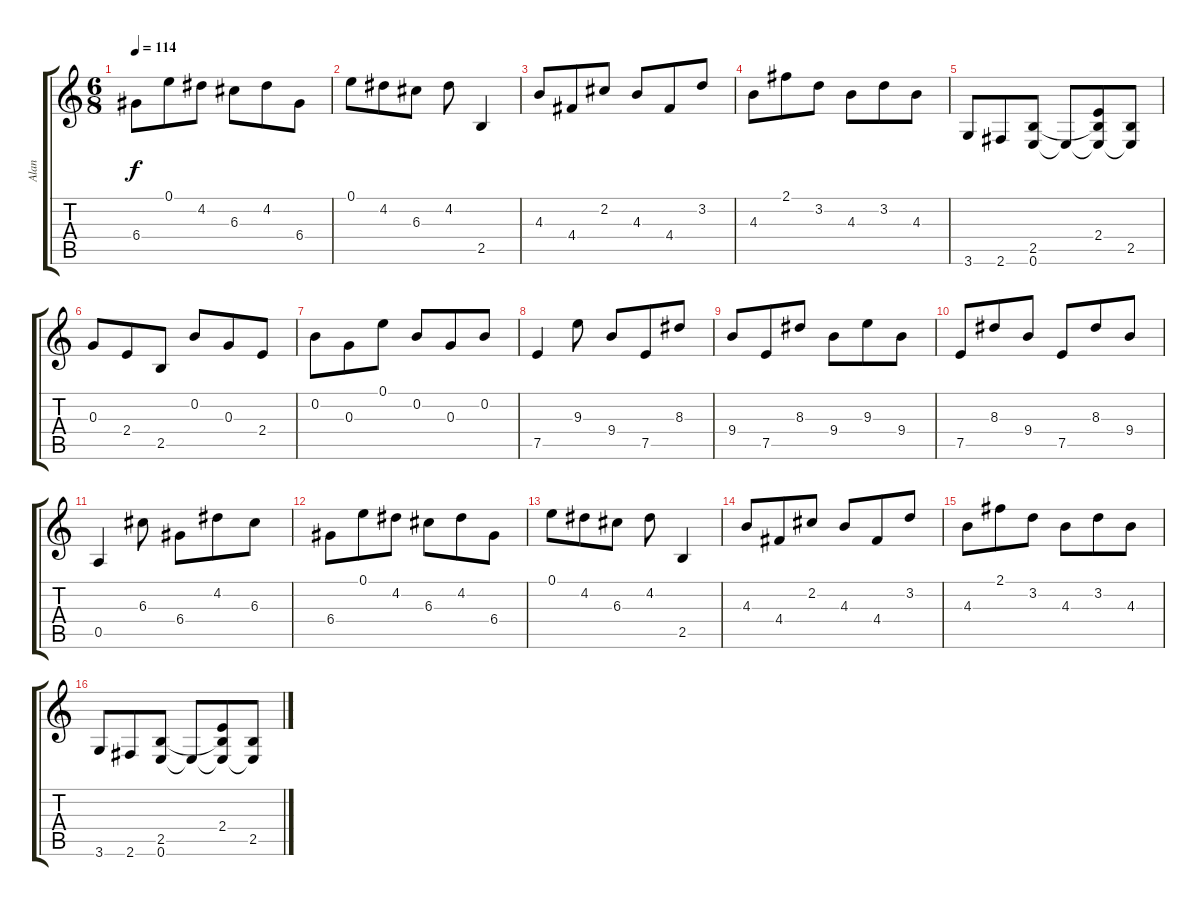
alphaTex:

\track ("Alan" "Alan") {instrument acousticguitarsteel}
\staff {score tabs}
\tuning (E4 B3 G3 D3 A2 E2) {hide}
\ts (6 8)
\tempo 114
\clef g2
\ks c
6.4.8{dy f} 0.1.8 4.2.8 6.3.8 4.2.8 6.4.8 |
0.1.8 4.2.8 6.3.8 4.2.8 2.5.4 |
4.3.8 4.4.8 2.2.8 4.3.8 4.4.8 3.2.8 |
4.3.8 2.1.8 3.2.8 4.3.8 3.2.8 4.3.8 |
3.6.8 2.6.8 (2.5 0.6).8 0.6{t}.8 (2.4 2.5{t} 0.6{t}).8 (2.5 0.6{t}).8 |
0.3.8 2.4.8 2.5.8 0.2.8 0.3.8 2.4.8 |
0.2.8 0.3.8 0.1.8 0.2.8 0.3.8 0.2.8 |
7.5.4 9.3.8 9.4.8 7.5.8 8.3.8 |
9.4.8 7.5.8 8.3.8 9.4.8 9.3.8 9.4.8 |
7.5.8 8.3.8 9.4.8 7.5.8 8.3.8 9.4.8 |
0.5.4 6.3.8 6.4.8 4.2.8 6.3.8 |
6.4.8 0.1.8 4.2.8 6.3.8 4.2.8 6.4.8 |
0.1.8 4.2.8 6.3.8 4.2.8 2.5.4 |
4.3.8 4.4.8 2.2.8 4.3.8 4.4.8 3.2.8 |
4.3.8 2.1.8 3.2.8 4.3.8 3.2.8 4.3.8 |
3.6.8 2.6.8 (2.5 0.6).8 0.6{t}.8 (2.4 2.5{t} 0.6{t}).8 (2.5 0.6{t}).8
